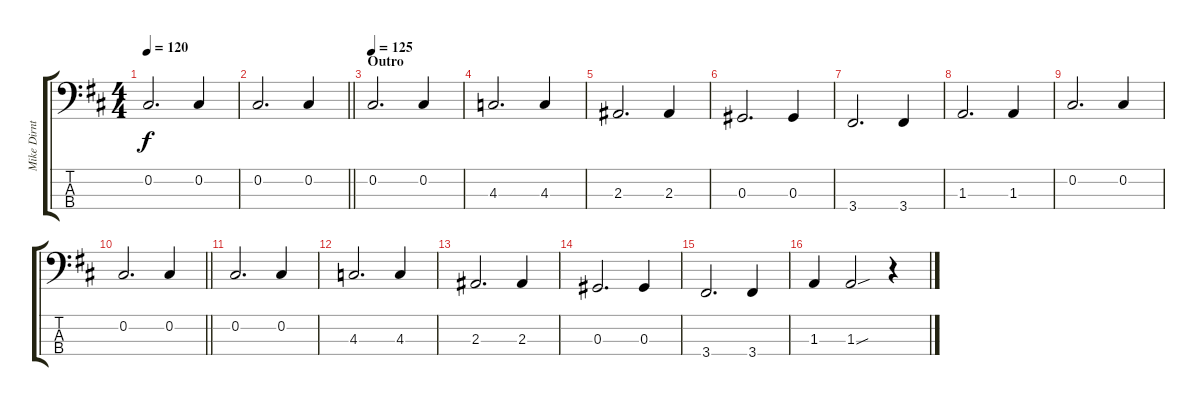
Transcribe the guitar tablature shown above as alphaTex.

\track ("Mike Dirnt (Bass)" "Mike Dirnt") {instrument electricbassfinger}
\staff {score tabs}
\tuning (Gb2 Db2 Ab1 Eb1) {hide}
\ts (4 4)
\tempo 120
\clef f4
\ks d
0.2.2{d dy f} 0.2.4 |
\barLineRight lightlight
0.2.2{d} 0.2.4 |
\section ("" "Outro")
\tempo 125
0.2.2{d} 0.2.4 |
4.3.2{d} 4.3.4 |
2.3.2{d} 2.3.4 |
0.3.2{d} 0.3.4 |
3.4.2{d} 3.4.4 |
1.3.2{d} 1.3.4 |
0.2.2{d} 0.2.4 |
\barLineRight lightlight
0.2.2{d} 0.2.4 |
0.2.2{d} 0.2.4 |
4.3.2{d} 4.3.4 |
2.3.2{d} 2.3.4 |
0.3.2{d} 0.3.4 |
3.4.2{d} 3.4.4 |
1.3.4 1.3{sou}.2 r.4
